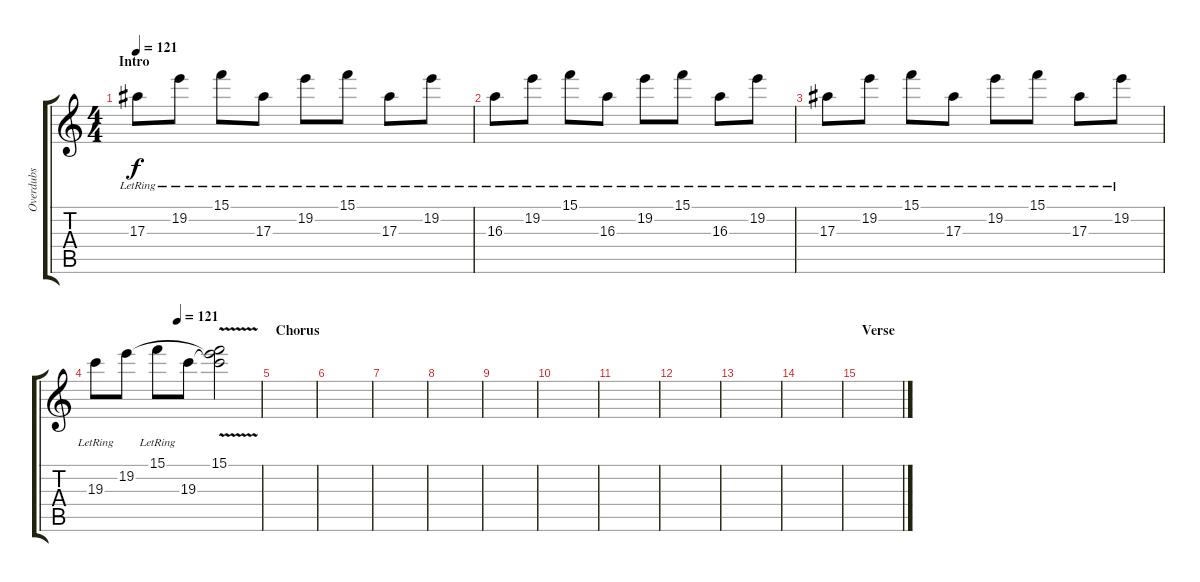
\track ("Overdubs" "Overdubs") {instrument electricguitarmuted}
\staff {score tabs}
\tuning (D4 A3 F3 C3 G2 D2) {hide}
\ts (4 4)
\section ("" "Intro")
\tempo 121
\tempo 113
\tempo 121
\clef g2
\ks c
17.3{lr}.8{dy f volume 15 instrument electricguitarclean} 19.2{lr}.8 15.1{lr}.8 17.3{lr}.8 19.2{lr}.8 15.1{lr}.8 17.3{lr}.8 19.2{lr}.8 |
16.3{lr}.8 19.2{lr}.8 15.1{lr}.8 16.3{lr}.8 19.2{lr}.8 15.1{lr}.8 16.3{lr}.8 19.2{lr}.8 |
17.3{lr}.8 19.2{lr}.8 15.1{lr}.8 17.3{lr}.8 19.2{lr}.8 15.1{lr}.8 17.3{lr}.8 19.2{lr}.8 |
\tempo (121 0.5)
19.3{lr}.8 19.2.8 15.1{lr}.8 19.3.8 (15.1{v} 19.2{t} 19.3{t}).2 |
\section ("" "Chorus")
|
|
|
|
|
|
|
|
|
|
\section ("" "Verse")
